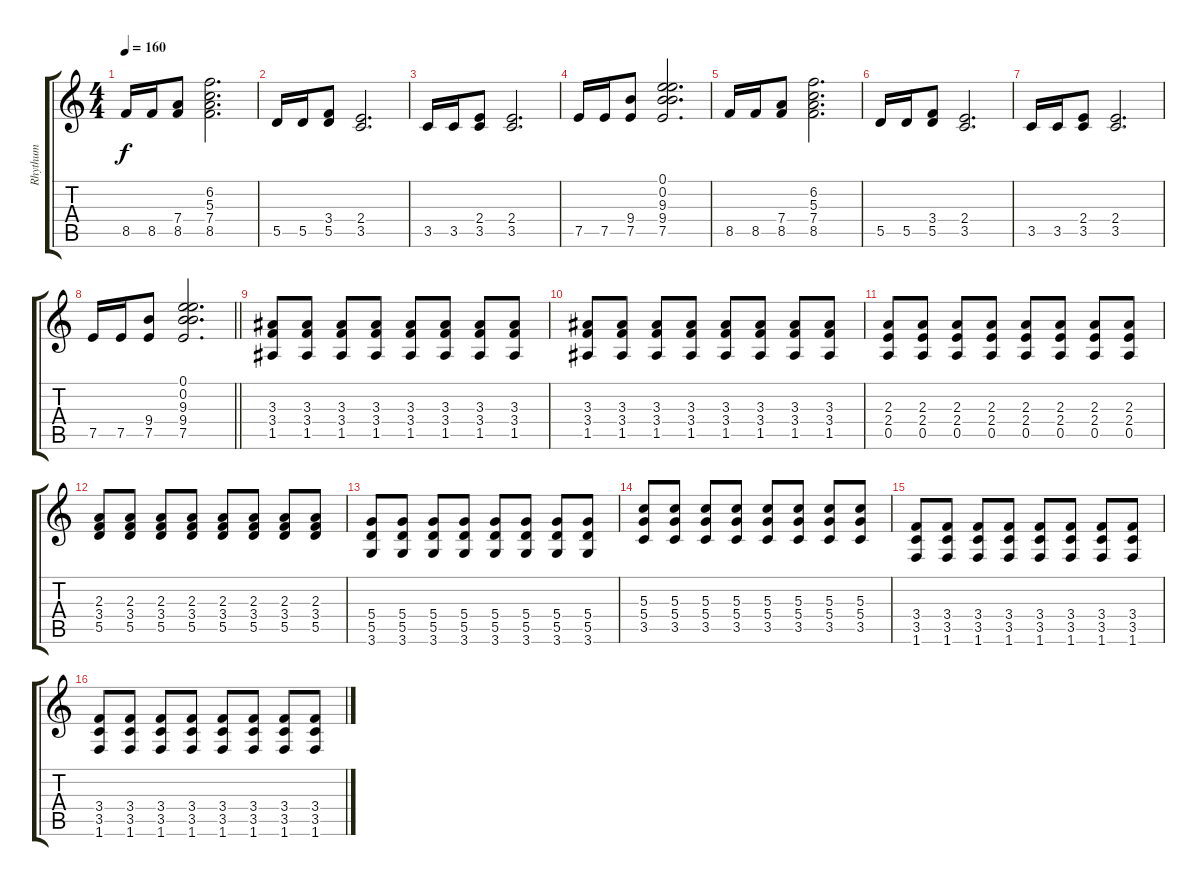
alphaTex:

\track ("Rhythum" "Rhythum") {instrument distortionguitar}
\staff {score tabs}
\tuning (E4 B3 G3 D3 A2 E2) {hide}
\ts (4 4)
\tempo 160
\clef g2
\ks c
8.5.16{dy f volume 10} 8.5.16 (7.4 8.5).8 (6.2 5.3 7.4 8.5).2{d} |
5.5.16 5.5.16 (3.4 5.5).8 (2.4 3.5).2{d} |
3.5.16 3.5.16 (2.4 3.5).8 (2.4 3.5).2{d} |
7.5.16 7.5.16 (9.4 7.5).8 (0.1 0.2 9.3 9.4 7.5).2{d} |
8.5.16 8.5.16 (7.4 8.5).8 (6.2 5.3 7.4 8.5).2{d} |
5.5.16 5.5.16 (3.4 5.5).8 (2.4 3.5).2{d} |
3.5.16 3.5.16 (2.4 3.5).8 (2.4 3.5).2{d} |
\barLineRight lightlight
7.5.16 7.5.16 (9.4 7.5).8 (0.1 0.2 9.3 9.4 7.5).2{d} |
(3.3 3.4 1.5).8{volume 16} (3.3 3.4 1.5).8 (3.3 3.4 1.5).8 (3.3 3.4 1.5).8 (3.3 3.4 1.5).8 (3.3 3.4 1.5).8 (3.3 3.4 1.5).8 (3.3 3.4 1.5).8 |
(3.3 3.4 1.5).8 (3.3 3.4 1.5).8 (3.3 3.4 1.5).8 (3.3 3.4 1.5).8 (3.3 3.4 1.5).8 (3.3 3.4 1.5).8 (3.3 3.4 1.5).8 (3.3 3.4 1.5).8 |
(2.3 2.4 0.5).8 (2.3 2.4 0.5).8 (2.3 2.4 0.5).8 (2.3 2.4 0.5).8 (2.3 2.4 0.5).8 (2.3 2.4 0.5).8 (2.3 2.4 0.5).8 (2.3 2.4 0.5).8 |
(2.3 3.4 5.5).8 (2.3 3.4 5.5).8 (2.3 3.4 5.5).8 (2.3 3.4 5.5).8 (2.3 3.4 5.5).8 (2.3 3.4 5.5).8 (2.3 3.4 5.5).8 (2.3 3.4 5.5).8 |
(5.4 5.5 3.6).8 (5.4 5.5 3.6).8 (5.4 5.5 3.6).8 (5.4 5.5 3.6).8 (5.4 5.5 3.6).8 (5.4 5.5 3.6).8 (5.4 5.5 3.6).8 (5.4 5.5 3.6).8 |
(5.3 5.4 3.5).8 (5.3 5.4 3.5).8 (5.3 5.4 3.5).8 (5.3 5.4 3.5).8 (5.3 5.4 3.5).8 (5.3 5.4 3.5).8 (5.3 5.4 3.5).8 (5.3 5.4 3.5).8 |
(3.4 3.5 1.6).8 (3.4 3.5 1.6).8 (3.4 3.5 1.6).8 (3.4 3.5 1.6).8 (3.4 3.5 1.6).8 (3.4 3.5 1.6).8 (3.4 3.5 1.6).8 (3.4 3.5 1.6).8 |
(3.4 3.5 1.6).8 (3.4 3.5 1.6).8 (3.4 3.5 1.6).8 (3.4 3.5 1.6).8 (3.4 3.5 1.6).8 (3.4 3.5 1.6).8 (3.4 3.5 1.6).8 (3.4 3.5 1.6).8
